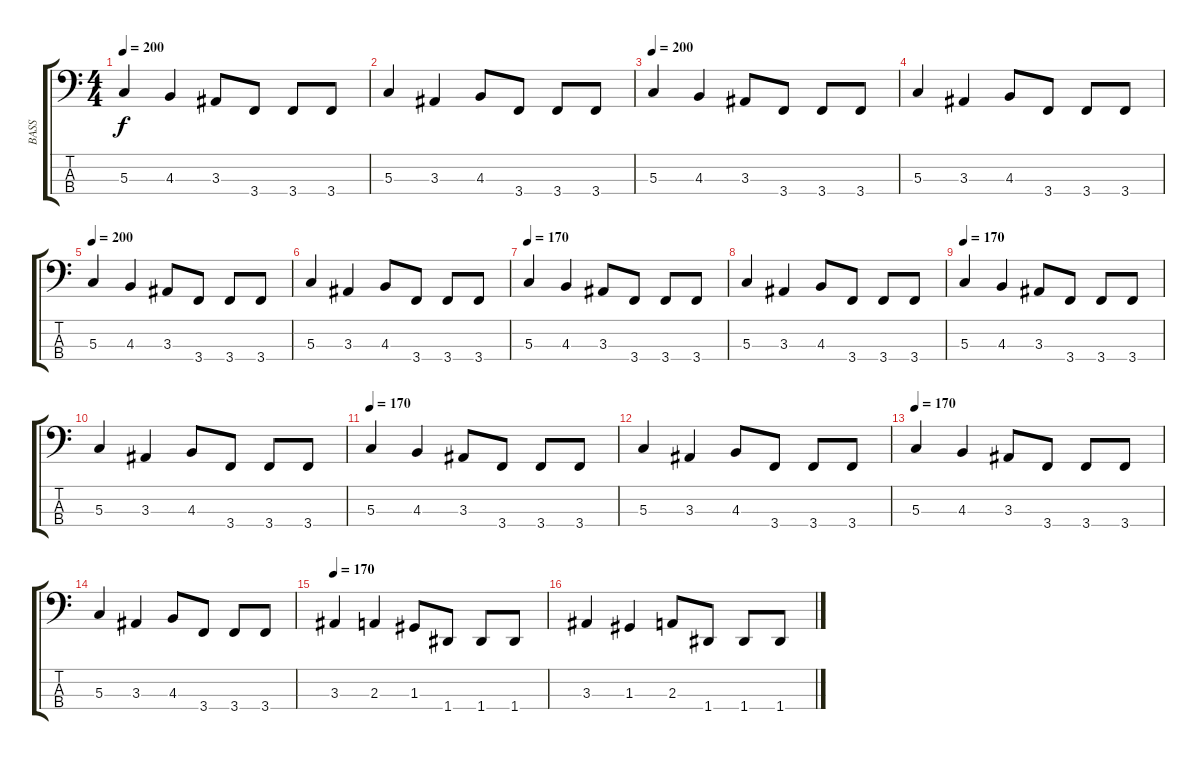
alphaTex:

\track ("BASS" "BASS") {instrument electricbassfinger}
\staff {score tabs}
\tuning (F2 C2 G1 D1) {hide}
\ts (4 4)
\tempo 200
\clef f4
\ks c
5.3.4{dy f} 4.3.4 3.3.8 3.4.8 3.4.8 3.4.8 |
5.3.4 3.3.4 4.3.8 3.4.8 3.4.8 3.4.8 |
\tempo 200
5.3.4 4.3.4 3.3.8 3.4.8 3.4.8 3.4.8 |
5.3.4 3.3.4 4.3.8 3.4.8 3.4.8 3.4.8 |
\tempo 200
5.3.4 4.3.4 3.3.8 3.4.8 3.4.8 3.4.8 |
5.3.4 3.3.4 4.3.8 3.4.8 3.4.8 3.4.8 |
\tempo 170
5.3.4 4.3.4 3.3.8 3.4.8 3.4.8 3.4.8 |
5.3.4 3.3.4 4.3.8 3.4.8 3.4.8 3.4.8 |
\tempo 170
5.3.4 4.3.4 3.3.8 3.4.8 3.4.8 3.4.8 |
5.3.4 3.3.4 4.3.8 3.4.8 3.4.8 3.4.8 |
\tempo 170
5.3.4 4.3.4 3.3.8 3.4.8 3.4.8 3.4.8 |
5.3.4 3.3.4 4.3.8 3.4.8 3.4.8 3.4.8 |
\tempo 170
5.3.4 4.3.4 3.3.8 3.4.8 3.4.8 3.4.8 |
5.3.4 3.3.4 4.3.8 3.4.8 3.4.8 3.4.8 |
\tempo 170
3.3.4 2.3.4 1.3.8 1.4.8 1.4.8 1.4.8 |
3.3.4 1.3.4 2.3.8 1.4.8 1.4.8 1.4.8
